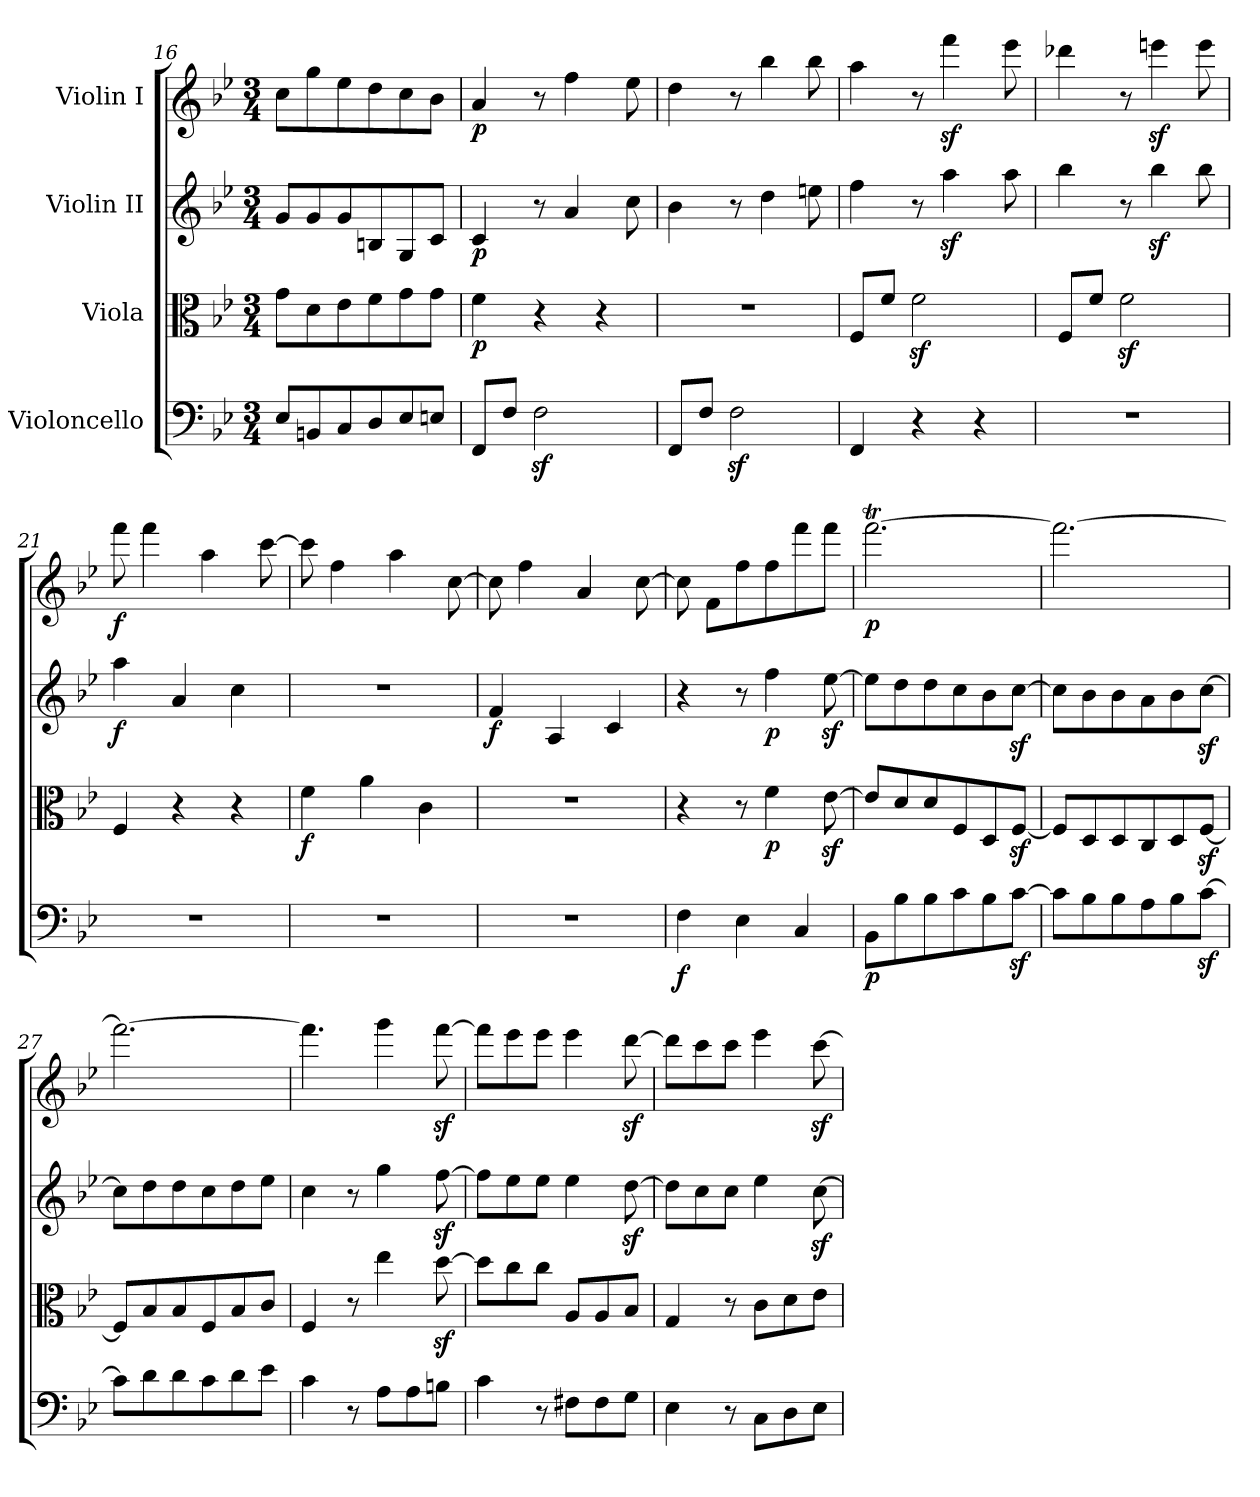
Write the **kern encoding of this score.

**kern	**dynam	**kern	**dynam	**kern	**dynam	**kern	**dynam
*part4	*part4	*part3	*part3	*part2	*part2	*part1	*part1
*staff4	*staff4	*staff3	*staff3	*staff2	*staff2	*staff1	*staff1
*I"Violoncello	*	*I"Viola	*	*I"Violin II	*	*I"Violin I	*
*clefF4	*	*clefC3	*	*clefG2	*	*clefG2	*
*k[b-e-]	*	*k[b-e-]	*	*k[b-e-]	*	*k[b-e-]	*
*B-:	*	*B-:	*	*B-:	*	*B-:	*
*M3/4	*	*M3/4	*	*M3/4	*	*M3/4	*
=16	=16	=16	=16	=16	=16	=16	=16
8E-/L	.	8g\L	.	8g/L	.	8cc\L	.
8BBn/	.	8d\	.	8g/	.	8gg\	.
8C/	.	8e-\	.	8g/	.	8ee-\	.
8D/	.	8f\	.	8Bn/	.	8dd\	.
8E-/	.	8g\	.	8G/	.	8cc\	.
8En/J	.	8g\J	.	8c/J	.	8b-\J	.
=17	=17	=17	=17	=17	=17	=17	=17
!	!	!	!LO:DY:b	!	!LO:DY:b	!	!LO:DY:b
8FF/L	.	4f\	p	4c/	p	4a/	p
8F/J	.	.	.	.	.	.	.
2Fz<\	.	4r	.	8r	.	8r	.
.	.	.	.	4a/	.	4ff\	.
.	.	4r	.	.	.	.	.
.	.	.	.	8cc\	.	8ee-\	.
=18	=18	=18	=18	=18	=18	=18	=18
8FF/L	.	2.r	.	4b-\	.	4dd\	.
8F/J	.	.	.	.	.	.	.
2Fz<\	.	.	.	8r	.	8r	.
.	.	.	.	4dd\	.	4bb-\	.
.	.	.	.	8een\	.	8bb-\	.
!!LO:PB:g=z
=19	=19	=19	=19	=19	=19	=19	=19
4FF/	.	8F/L	.	4ff\	.	4aa\	.
.	.	8f/J	.	.	.	.	.
4r	.	2fz<\	.	8r	.	8r	.
.	.	.	.	4aaz<\	.	4fffz<\	.
4r	.	.	.	.	.	.	.
.	.	.	.	8aa\	.	8eee-\	.
!!LO:LB:g=z
=20	=20	=20	=20	=20	=20	=20	=20
2.r	.	8F/L	.	4bb-\	.	4ddd-X\	.
.	.	8f/J	.	.	.	.	.
.	.	2fz<\	.	8r	.	8r	.
.	.	.	.	4bb-z<\	.	4eeenz<\	.
.	.	.	.	8bb-\	.	8eee\	.
=21	=21	=21	=21	=21	=21	=21	=21
!	!	!	!	!	!LO:DY:b	!	!LO:DY:b
2.r	.	4F/	.	4aa\	f	8fff\	f
.	.	.	.	.	.	4fff\	.
.	.	4r	.	4a/	.	.	.
.	.	.	.	.	.	4aa\	.
.	.	4r	.	4cc\	.	.	.
.	.	.	.	.	.	[8ccc\	.
=22	=22	=22	=22	=22	=22	=22	=22
!	!	!	!LO:DY:b	!	!	!	!
2.r	.	4f\	f	2.r	.	8ccc\]	.
.	.	.	.	.	.	4ff\	.
.	.	4a\	.	.	.	.	.
.	.	.	.	.	.	4aa\	.
.	.	4c\	.	.	.	.	.
.	.	.	.	.	.	[8cc\	.
=23	=23	=23	=23	=23	=23	=23	=23
!	!	!	!	!	!LO:DY:b	!	!
2.r	.	2.r	.	4f/	f	8cc\]	.
.	.	.	.	.	.	4ff\	.
.	.	.	.	4A/	.	.	.
.	.	.	.	.	.	4a/	.
.	.	.	.	4c/	.	.	.
.	.	.	.	.	.	[8cc\	.
=24	=24	=24	=24	=24	=24	=24	=24
!	!LO:DY:b	!	!	!	!	!	!
4F\	f	4r	.	4r	.	8cc\]	.
.	.	.	.	.	.	8f\L	.
4E-\	.	8r	.	8r	.	8ff\	.
!	!	!	!LO:DY:b	!	!LO:DY:b	!	!
.	.	4f\	p	4ff\	p	8ff\	.
4C/	.	.	.	.	.	8fff\	.
.	.	[8e-z<\	.	[8ee-z<\	.	8fff\J	.
!!LO:PB:g=z
=25	=25	=25	=25	=25	=25	=25	=25
!	!LO:DY:b	!	!	!	!	!	!LO:DY:b
8BB-\L	p	8e-/L]	.	8ee-\L]	.	[2.fffT\	p
8B-\	.	8d/	.	8dd\	.	.	.
8B-\	.	8d/	.	8dd\	.	.	.
8c\	.	8F/	.	8cc\	.	.	.
8B-\	.	8D/	.	8b-\	.	.	.
[8cz<\J	.	[8Fz</J	.	[8ccz<\J	.	.	.
=26	=26	=26	=26	=26	=26	=26	=26
8c\L]	.	8F/L]	.	8cc\L]	.	2.fff\_	.
8B-\	.	8D/	.	8b-\	.	.	.
8B-\	.	8D/	.	8b-\	.	.	.
8A\	.	8C/	.	8a\	.	.	.
8B-\	.	8D/	.	8b-\	.	.	.
[8cz<\J	.	[8Fz</J	.	[8ccz<\J	.	.	.
=27	=27	=27	=27	=27	=27	=27	=27
8c\L]	.	8F/L]	.	8cc\L]	.	2.fff\_	.
8d\	.	8B-/	.	8dd\	.	.	.
8d\	.	8B-/	.	8dd\	.	.	.
8c\	.	8F/	.	8cc\	.	.	.
8d\	.	8B-/	.	8dd\	.	.	.
8e-\J	.	8c/J	.	8ee-\J	.	.	.
=28	=28	=28	=28	=28	=28	=28	=28
4c\	.	4F/	.	4cc\	.	4.fff\]	.
8r	.	8r	.	8r	.	.	.
8A\L	.	4ee-\	.	4gg\	.	4ggg\	.
8A\	.	.	.	.	.	.	.
8Bn\J	.	[8ddz<\	.	[8ffz<\	.	[8fffz<\	.
!!LO:LB:g=z
=29	=29	=29	=29	=29	=29	=29	=29
4c\	.	8dd\L]	.	8ff\L]	.	8fff\L]	.
.	.	8cc\	.	8ee-\	.	8eee-\	.
8r	.	8cc\J	.	8ee-\J	.	8eee-\J	.
8F#X\L	.	8A/L	.	4ee-\	.	4eee-\	.
8F#\	.	8A/	.	.	.	.	.
8G\J	.	8B-/J	.	[8ddz<\	.	[8dddz<\	.
!!LO:PB:g=z
=30	=30	=30	=30	=30	=30	=30	=30
4E-\	.	4G/	.	8dd\L]	.	8ddd\L]	.
.	.	.	.	8cc\	.	8ccc\	.
8r	.	8r	.	8cc\J	.	8ccc\J	.
8C\L	.	8c\L	.	4ee-\	.	4eee-\	.
8D\	.	8d\	.	.	.	.	.
8E-\J	.	8e-\J	.	[8ccz<\	.	[8cccz<\	.
=	=	=	=	=	=	=	=
*-	*-	*-	*-	*-	*-	*-	*-
